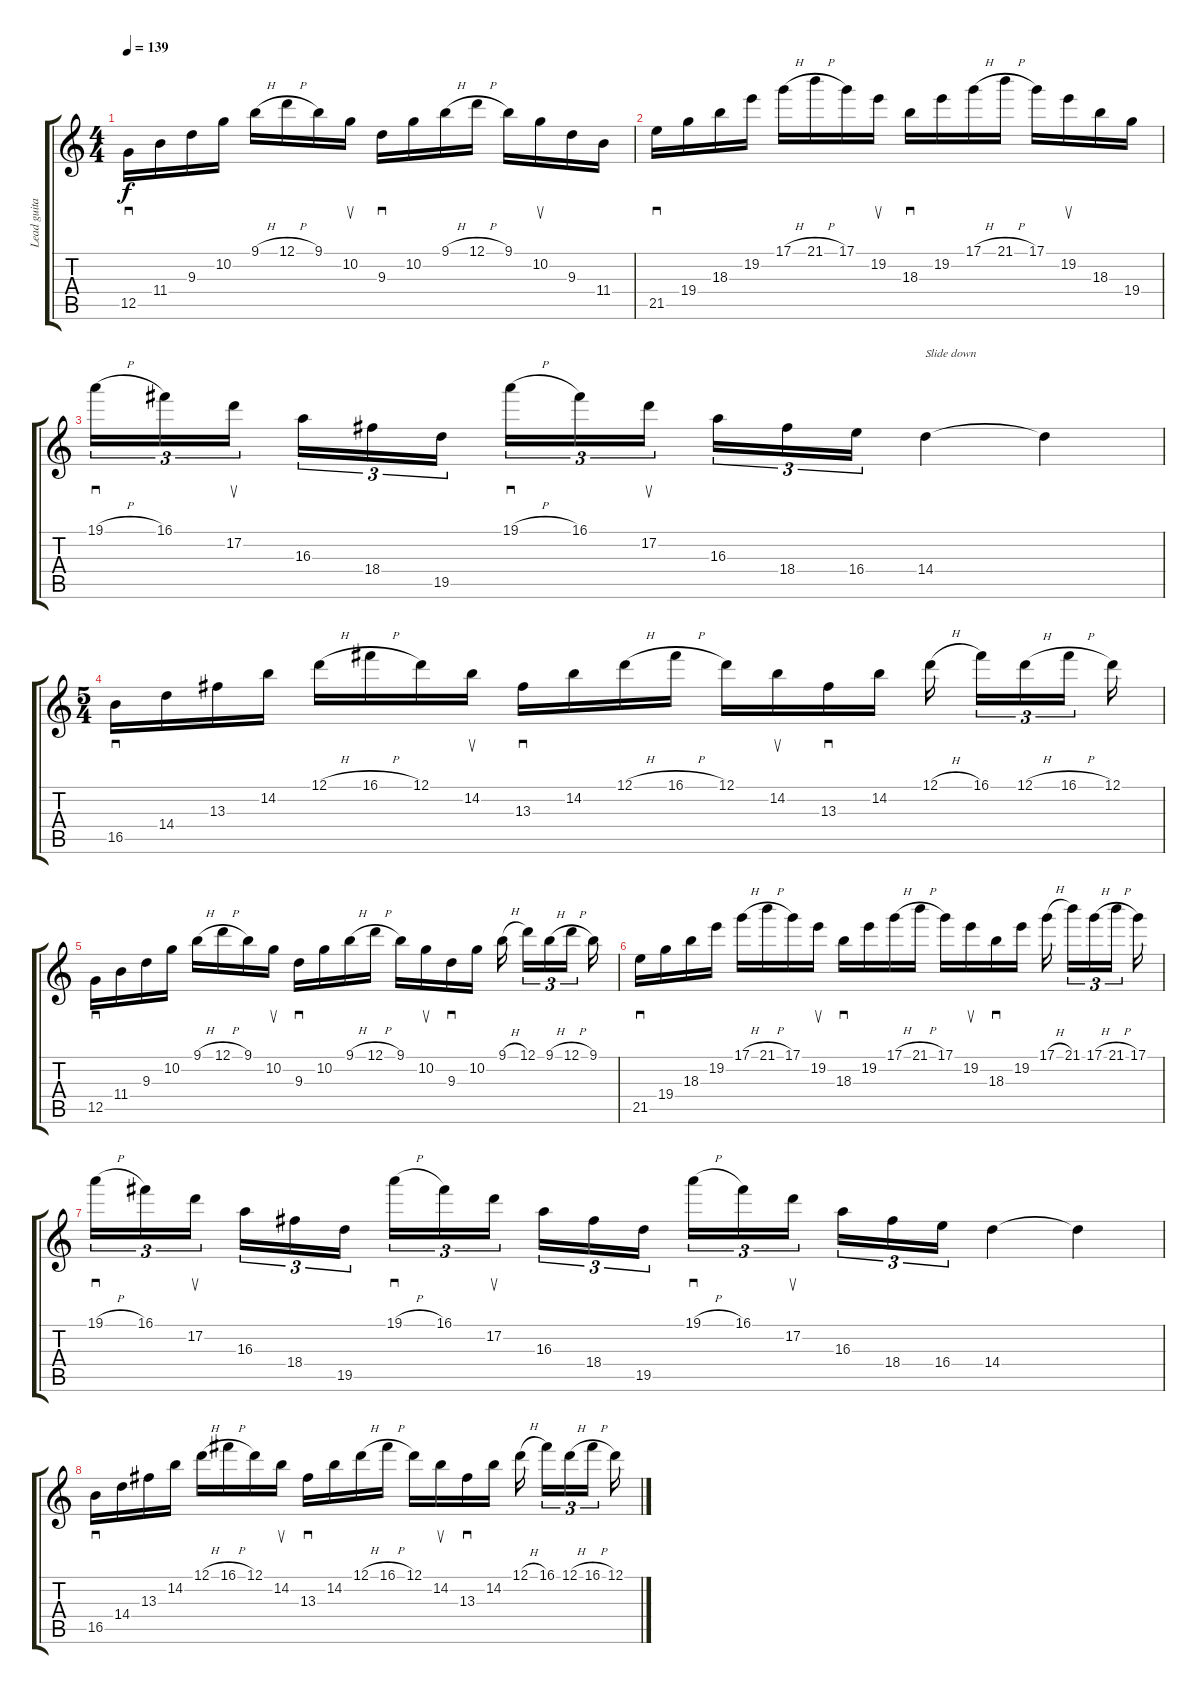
\track ("Lead guitar" "Lead guita") {instrument distortionguitar}
\staff {score tabs}
\tuning (D4 A3 F3 C3 G2 D2) {hide}
\ts (4 4)
\tempo 139
\clef g2
\ks c
12.5.16{sd dy f} 11.4.16 9.3.16 10.2.16 9.1{h}.16 12.1{h}.16 9.1.16 10.2.16{su} 9.3.16{sd} 10.2.16 9.1{h}.16 12.1{h}.16 9.1.16 10.2.16{su} 9.3.16 11.4.16 |
21.5.16{sd} 19.4.16 18.3.16 19.2.16 17.1{h}.16 21.1{h}.16 17.1.16 19.2.16{su} 18.3.16{sd} 19.2.16 17.1{h}.16 21.1{h}.16 17.1.16 19.2.16{su} 18.3.16 19.4.16 |
19.1{h}.16{sd tu (3 2)} 16.1.16{tu (3 2)} 17.2.16{su tu (3 2) beam splitsecondary} 16.3.16{tu (3 2)} 18.4.16{tu (3 2)} 19.5.16{tu (3 2)} 19.1{h}.16{sd tu (3 2)} 16.1.16{tu (3 2)} 17.2.16{su tu (3 2) beam splitsecondary} 16.3.16{tu (3 2)} 18.4.16{tu (3 2)} 16.4.16{tu (3 2)} 14.4.4{txt "Slide down"} 14.4{t}.4 |
\ts (5 4)
16.5.16{sd} 14.4.16 13.3.16 14.2.16 12.1{h}.16 16.1{h}.16 12.1.16 14.2.16{su} 13.3.16{sd} 14.2.16 12.1{h}.16 16.1{h}.16 12.1.16 14.2.16{su} 13.3.16{sd} 14.2.16 12.1{h}.16{beam splitsecondary} 16.1.16{tu (3 2)} 12.1{h}.16{tu (3 2)} 16.1{h}.16{tu (3 2) beam splitsecondary} 12.1.16 |
12.5.16{sd} 11.4.16 9.3.16 10.2.16 9.1{h}.16 12.1{h}.16 9.1.16 10.2.16{su} 9.3.16{sd} 10.2.16 9.1{h}.16 12.1{h}.16 9.1.16 10.2.16{su} 9.3.16{sd} 10.2.16 9.1{h}.16{beam splitsecondary} 12.1.16{tu (3 2)} 9.1{h}.16{tu (3 2)} 12.1{h}.16{tu (3 2) beam splitsecondary} 9.1.16 |
21.5.16{sd} 19.4.16 18.3.16 19.2.16 17.1{h}.16 21.1{h}.16 17.1.16 19.2.16{su} 18.3.16{sd} 19.2.16 17.1{h}.16 21.1{h}.16 17.1.16 19.2.16{su} 18.3.16{sd} 19.2.16 17.1{h}.16{beam splitsecondary} 21.1.16{tu (3 2)} 17.1{h}.16{tu (3 2)} 21.1{h}.16{tu (3 2) beam splitsecondary} 17.1.16 |
19.1{h}.16{sd tu (3 2)} 16.1.16{tu (3 2)} 17.2.16{su tu (3 2) beam splitsecondary} 16.3.16{tu (3 2)} 18.4.16{tu (3 2)} 19.5.16{tu (3 2)} 19.1{h}.16{sd tu (3 2)} 16.1.16{tu (3 2)} 17.2.16{su tu (3 2) beam splitsecondary} 16.3.16{tu (3 2)} 18.4.16{tu (3 2)} 19.5.16{tu (3 2)} 19.1{h}.16{sd tu (3 2)} 16.1.16{tu (3 2)} 17.2.16{su tu (3 2) beam splitsecondary} 16.3.16{tu (3 2)} 18.4.16{tu (3 2)} 16.4.16{tu (3 2)} 14.4.4 14.4{t}.4 |
16.5.16{sd} 14.4.16 13.3.16 14.2.16 12.1{h}.16 16.1{h}.16 12.1.16 14.2.16{su} 13.3.16{sd} 14.2.16 12.1{h}.16 16.1{h}.16 12.1.16 14.2.16{su} 13.3.16{sd} 14.2.16 12.1{h}.16{beam splitsecondary} 16.1.16{tu (3 2)} 12.1{h}.16{tu (3 2)} 16.1{h}.16{tu (3 2) beam splitsecondary} 12.1.16
